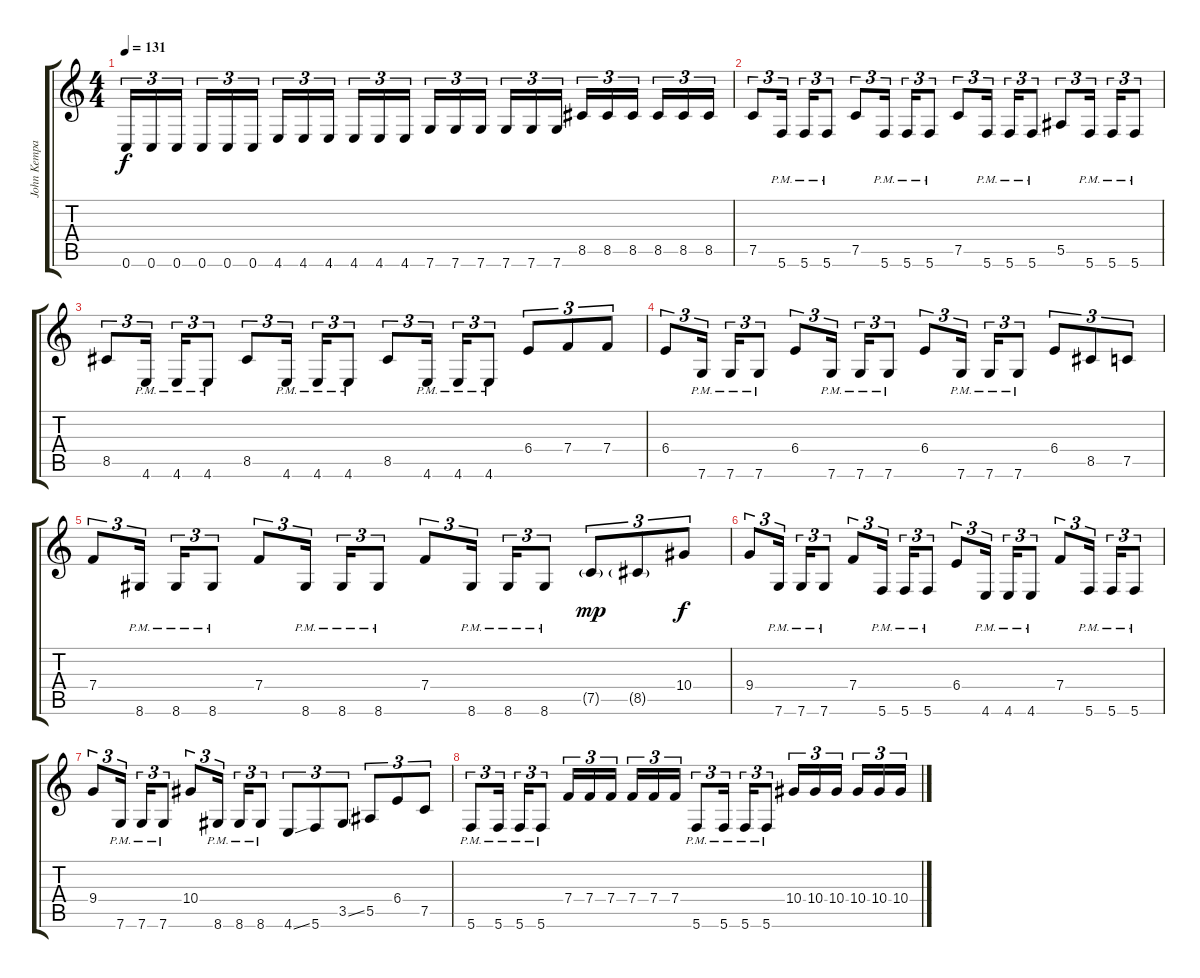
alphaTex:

\track ("John Kempainen (Rhythm Guitar)" "John Kempa") {instrument distortionguitar}
\staff {score tabs}
\tuning (C4 G3 Eb3 Bb2 F2 C2) {hide}
\ts (4 4)
\tempo 131
\clef g2
\ks c
0.6.16{tu (3 2) dy f} 0.6.16{tu (3 2)} 0.6.16{tu (3 2)} 0.6.16{tu (3 2)} 0.6.16{tu (3 2)} 0.6.16{tu (3 2)} 4.6.16{tu (3 2)} 4.6.16{tu (3 2)} 4.6.16{tu (3 2)} 4.6.16{tu (3 2)} 4.6.16{tu (3 2)} 4.6.16{tu (3 2)} 7.6.16{tu (3 2)} 7.6.16{tu (3 2)} 7.6.16{tu (3 2)} 7.6.16{tu (3 2)} 7.6.16{tu (3 2)} 7.6.16{tu (3 2)} 8.5.16{tu (3 2)} 8.5.16{tu (3 2)} 8.5.16{tu (3 2)} 8.5.16{tu (3 2)} 8.5.16{tu (3 2)} 8.5.16{tu (3 2)} |
7.5.8{tu (3 2)} 5.6{pm}.16{tu (3 2)} 5.6{pm}.16{tu (3 2)} 5.6{pm}.8{tu (3 2)} 7.5.8{tu (3 2)} 5.6{pm}.16{tu (3 2)} 5.6{pm}.16{tu (3 2)} 5.6{pm}.8{tu (3 2)} 7.5.8{tu (3 2)} 5.6{pm}.16{tu (3 2)} 5.6{pm}.16{tu (3 2)} 5.6{pm}.8{tu (3 2)} 5.5.8{tu (3 2)} 5.6{pm}.16{tu (3 2)} 5.6{pm}.16{tu (3 2)} 5.6{pm}.8{tu (3 2)} |
8.5.8{tu (3 2)} 4.6{pm}.16{tu (3 2)} 4.6{pm}.16{tu (3 2)} 4.6{pm}.8{tu (3 2)} 8.5.8{tu (3 2)} 4.6{pm}.16{tu (3 2)} 4.6{pm}.16{tu (3 2)} 4.6{pm}.8{tu (3 2)} 8.5.8{tu (3 2)} 4.6{pm}.16{tu (3 2)} 4.6{pm}.16{tu (3 2)} 4.6{pm}.8{tu (3 2)} 6.4.8{tu (3 2)} 7.4.8{tu (3 2)} 7.4.8{tu (3 2)} |
6.4.8{tu (3 2)} 7.6{pm}.16{tu (3 2)} 7.6{pm}.16{tu (3 2)} 7.6{pm}.8{tu (3 2)} 6.4.8{tu (3 2)} 7.6{pm}.16{tu (3 2)} 7.6{pm}.16{tu (3 2)} 7.6{pm}.8{tu (3 2)} 6.4.8{tu (3 2)} 7.6{pm}.16{tu (3 2)} 7.6{pm}.16{tu (3 2)} 7.6{pm}.8{tu (3 2)} 6.4.8{tu (3 2)} 8.5.8{tu (3 2)} 7.5.8{tu (3 2)} |
7.4.8{tu (3 2)} 8.6{pm}.16{tu (3 2)} 8.6{pm}.16{tu (3 2)} 8.6{pm}.8{tu (3 2)} 7.4.8{tu (3 2)} 8.6{pm}.16{tu (3 2)} 8.6{pm}.16{tu (3 2)} 8.6{pm}.8{tu (3 2)} 7.4.8{tu (3 2)} 8.6{pm}.16{tu (3 2)} 8.6{pm}.16{tu (3 2)} 8.6{pm}.8{tu (3 2)} 7.5{g}.8{tu (3 2) dy mp} 8.5{g}.8{tu (3 2)} 10.4.8{tu (3 2) dy f} |
9.4.8{tu (3 2)} 7.6{pm}.16{tu (3 2)} 7.6{pm}.16{tu (3 2)} 7.6{pm}.8{tu (3 2)} 7.4.8{tu (3 2)} 5.6{pm}.16{tu (3 2)} 5.6{pm}.16{tu (3 2)} 5.6{pm}.8{tu (3 2)} 6.4.8{tu (3 2)} 4.6{pm}.16{tu (3 2)} 4.6{pm}.16{tu (3 2)} 4.6{pm}.8{tu (3 2)} 7.4.8{tu (3 2)} 5.6{pm}.16{tu (3 2)} 5.6{pm}.16{tu (3 2)} 5.6{pm}.8{tu (3 2)} |
9.4.8{tu (3 2)} 7.6{pm}.16{tu (3 2)} 7.6{pm}.16{tu (3 2)} 7.6{pm}.8{tu (3 2)} 10.4.8{tu (3 2)} 8.6{pm}.16{tu (3 2)} 8.6{pm}.16{tu (3 2)} 8.6{pm}.8{tu (3 2)} 4.6{ss}.8{tu (3 2)} 5.6.8{tu (3 2)} 3.5{ss}.8{tu (3 2)} 5.5.8{tu (3 2)} 6.4.8{tu (3 2)} 7.5.8{tu (3 2)} |
5.6{pm}.8{tu (3 2)} 5.6{pm}.16{tu (3 2)} 5.6{pm}.16{tu (3 2)} 5.6{pm}.8{tu (3 2)} 7.4.16{tu (3 2)} 7.4.16{tu (3 2)} 7.4.16{tu (3 2)} 7.4.16{tu (3 2)} 7.4.16{tu (3 2)} 7.4.16{tu (3 2)} 5.6{pm}.8{tu (3 2)} 5.6{pm}.16{tu (3 2)} 5.6{pm}.16{tu (3 2)} 5.6{pm}.8{tu (3 2)} 10.4.16{tu (3 2)} 10.4.16{tu (3 2)} 10.4.16{tu (3 2)} 10.4.16{tu (3 2)} 10.4.16{tu (3 2)} 10.4.16{tu (3 2)}
